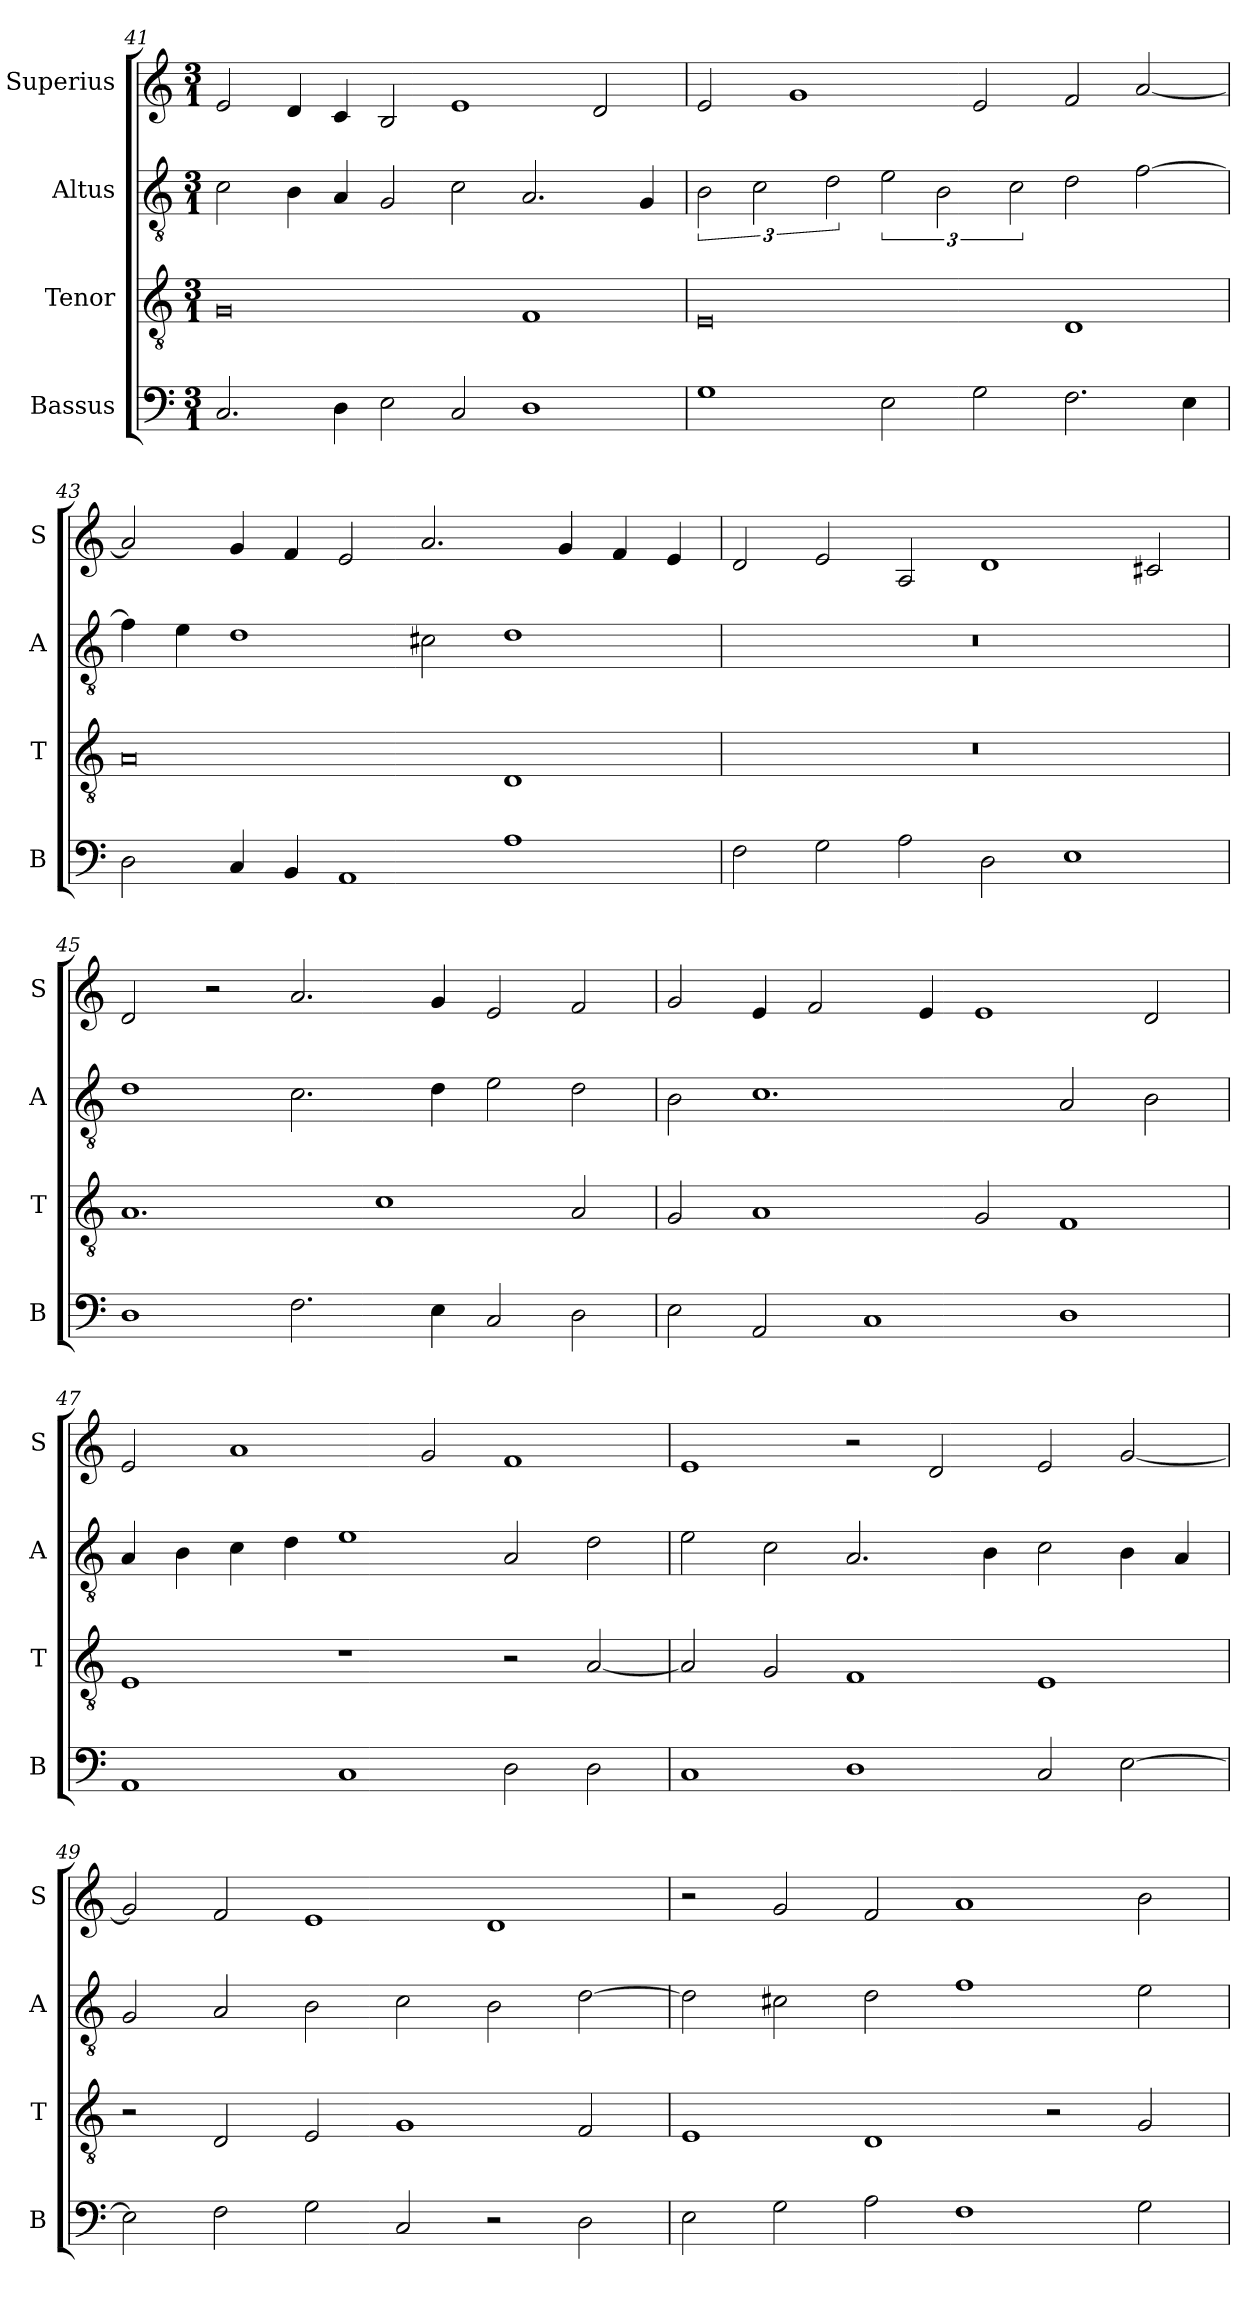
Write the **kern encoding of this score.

**kern	**kern	**kern	**kern
*part4	*part3	*part2	*part1
*staff4	*staff3	*staff2	*staff1
*I"Bassus	*I"Tenor	*I"Altus	*I"Superius
*I'B	*I'T	*I'A	*I'S
*clefF4	*clefGv2	*clefGv2	*clefG2
*k[]	*k[]	*k[]	*k[]
*M3/1	*M3/1	*M3/1	*M3/1
=41	=41	=41	=41
2.C/	0G	2c\	2e/
.	.	4B\	4d/
4D\	.	4A/	4c/
2E\	.	2G/	2B/
2C/	.	2c\	1e
1D	1F	2.A/	.
.	.	.	2d/
.	.	4G/	.
=42	=42	=42	=42
1G	0E	3B\	2e/
.	.	3c\	.
.	.	.	1g
.	.	3d\	.
2E\	.	3e\	.
.	.	3B\	.
2G\	.	.	2e/
.	.	3c\	.
2.F\	1D	2d\	2f/
.	.	[2f\	[2a/
4E\	.	.	.
=43	=43	=43	=43
2D\	0A	4f\]	2a/]
.	.	4e\	.
4C/	.	1d	4g/
4BB/	.	.	4f/
1AA	.	.	2e/
.	.	2c#X\	2.a/
1A	1D	1d	.
.	.	.	4g/
.	.	.	4f/
.	.	.	4e/
=44	=44	=44	=44
2F\	0.r	0.r	2d/
2G\	.	.	2e/
2A\	.	.	2A/
2D\	.	.	1d
1E	.	.	.
.	.	.	2c#X/
=45	=45	=45	=45
1D	1.A	1d	2d/
.	.	.	2r
2.F\	.	2.c\	2.a/
.	1c	.	.
4E\	.	4d\	4g/
2C/	.	2e\	2e/
2D\	2A/	2d\	2f/
=46	=46	=46	=46
2E\	2G/	2B\	2g/
2AA/	1A	1.c	4e/
.	.	.	2f/
1C	.	.	.
.	.	.	4e/
.	2G/	.	1e
1D	1F	2A/	.
.	.	2B\	2d/
=47	=47	=47	=47
1AA	1E	4A/	2e/
.	.	4B\	.
.	.	4c\	1a
.	.	4d\	.
1C	1r	1e	.
.	.	.	2g/
2D\	2r	2A/	1f
2D\	[2A/	2d\	.
=48	=48	=48	=48
1C	2A/]	2e\	1e
.	2G/	2c\	.
1D	1F	2.A/	2r
.	.	.	2d/
.	.	4B\	.
2C/	1E	2c\	2e/
[2E\	.	4B\	[2g/
.	.	4A/	.
=49	=49	=49	=49
2E\]	2r	2G/	2g/]
2F\	2D/	2A/	2f/
2G\	2E/	2B\	1e
2C/	1G	2c\	.
2r	.	2B\	1d
2D\	2F/	[2d\	.
=50	=50	=50	=50
2E\	1E	2d\]	2r
2G\	.	2c#X\	2g/
2A\	1D	2d\	2f/
1F	.	1f	1a
.	2r	.	.
2G\	2G/	2e\	2b\
=	=	=	=
*-	*-	*-	*-
